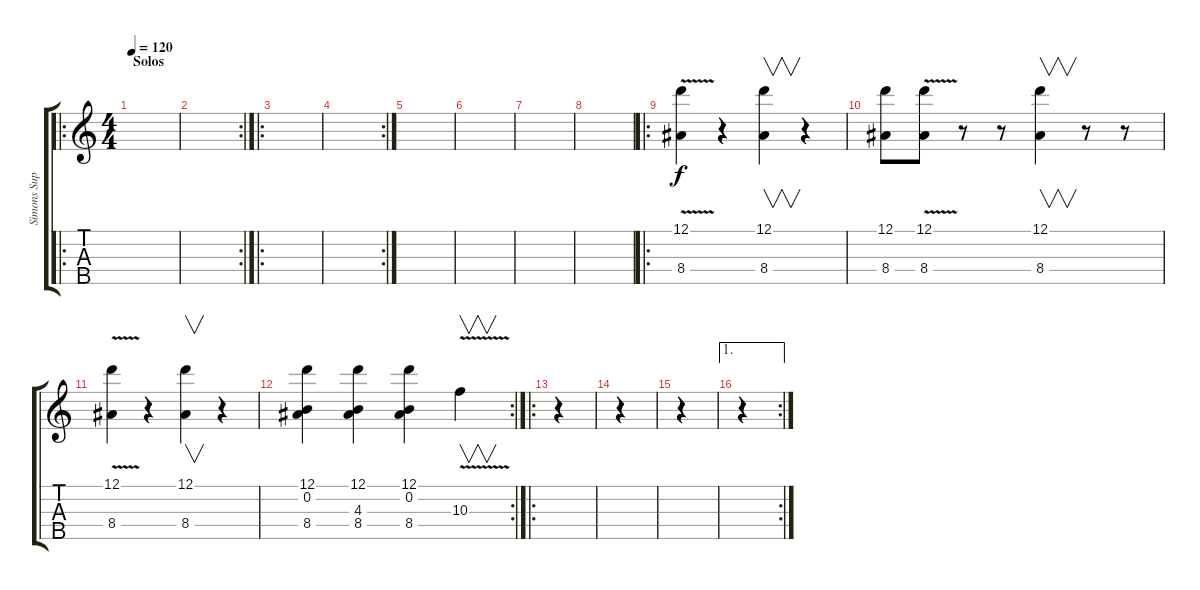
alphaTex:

\track ("Simons Supa Bancho" "Simons Sup") {instrument banjo}
\staff {score tabs}
\tuning (D4 B3 G3 D3 G4) {hide}
\displaytranspose 12
\ro
\ts (4 4)
\section ("" "Solos")
\tempo 120
\clef g2
\ks c
|
\rc 2
|
\ro
|
\rc 2
|
|
|
|
|
\ro
(12.1{v} 8.4).4 r.4 (12.1 8.4).4{v} r.4 |
(12.1 8.4).8 (12.1{v} 8.4).8 r.8 r.8 (12.1 8.4).4{v} r.8 r.8 |
(12.1{v} 8.4).4 r.4 (12.1 8.4).4{v} r.4 |
\rc 2
(12.1 0.2 8.4).4 (12.1 4.3 8.4).4 (12.1 0.2 8.4).4 10.3{v}.4{v} |
\ro
r.4 |
r.4 |
r.4 |
\ae 1
\rc 2
r.4
